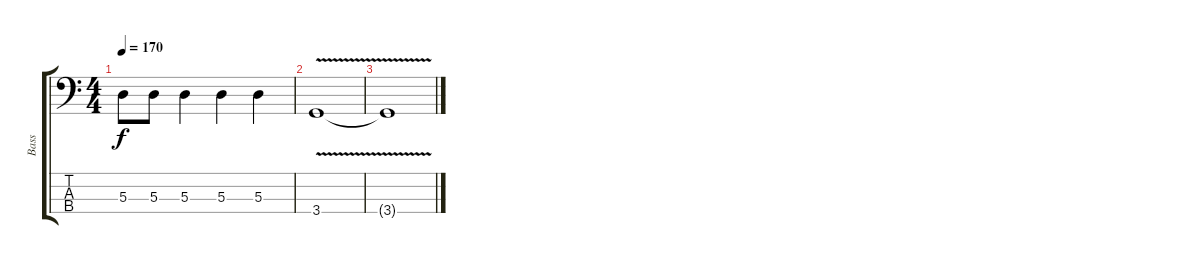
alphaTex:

\track ("Bass" "Bass") {instrument electricbassfinger}
\staff {score tabs}
\tuning (G2 D2 A1 E1) {hide}
\ts (4 4)
\tempo 170
\clef f4
\ks c
5.3.8{dy f} 5.3.8 5.3.4 5.3.4 5.3.4 |
3.4{v}.1 |
3.4{t}.1
